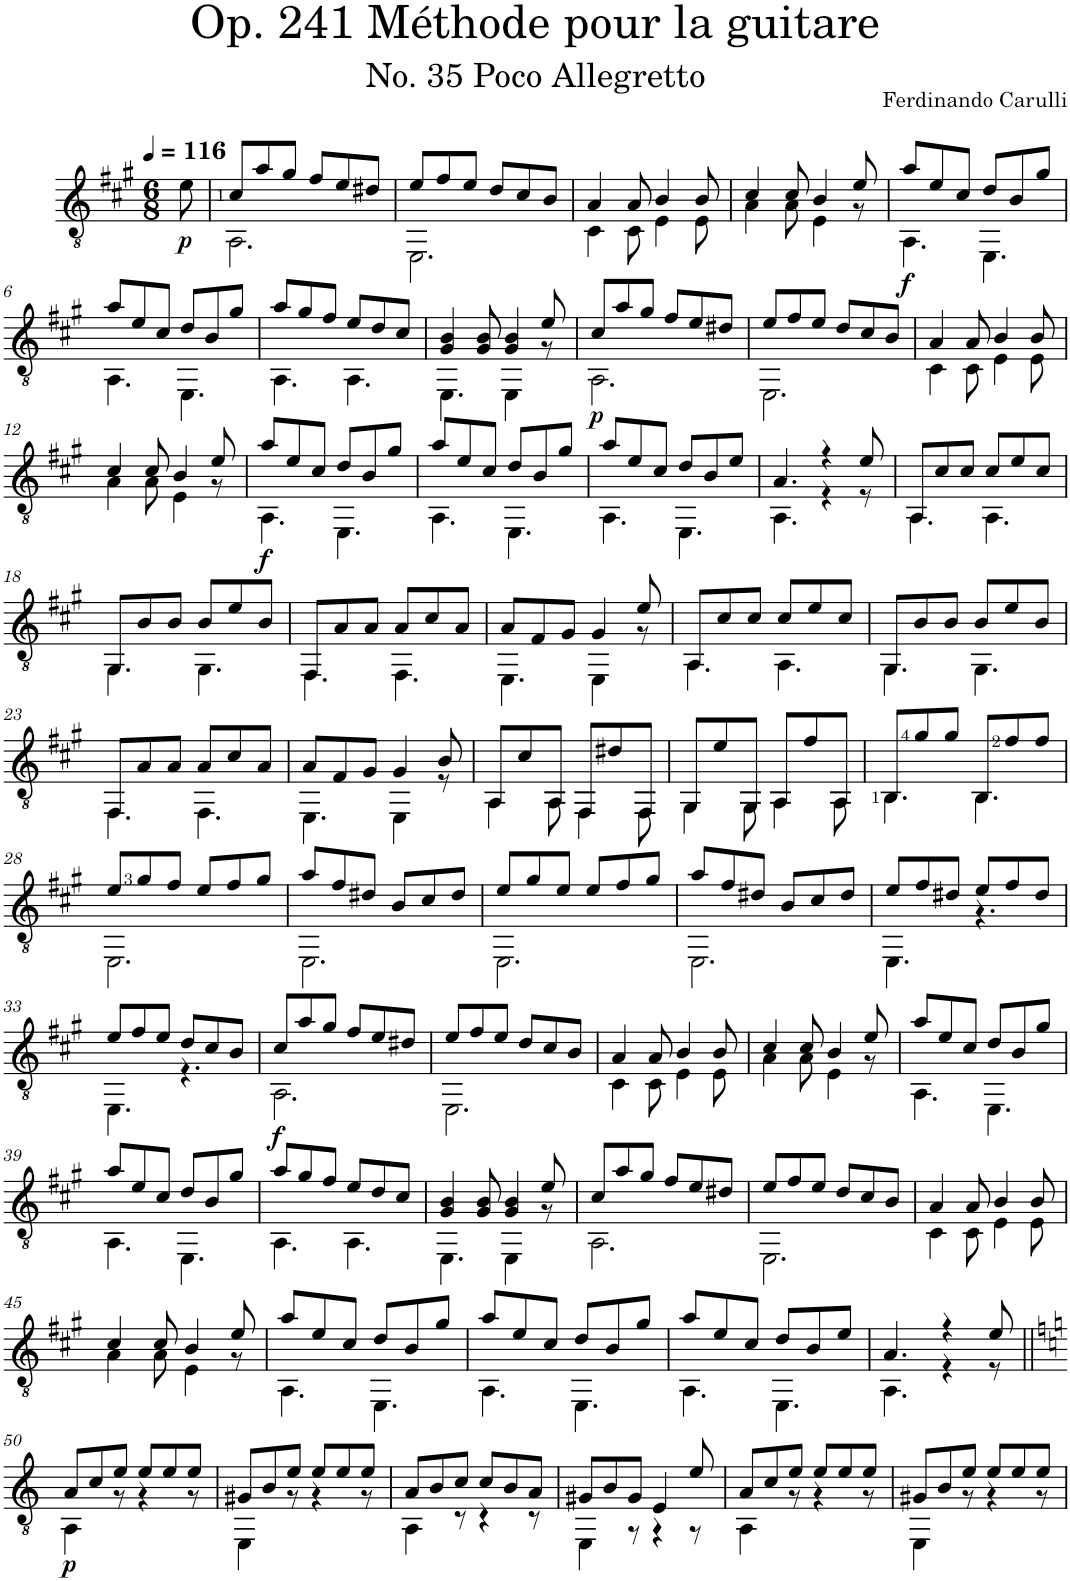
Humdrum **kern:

**kern	**dynam
*part1	*part1
*staff1	*staff1
*I"Classical Guitar	*
*clefGv2	*
*k[f#c#g#]	*
*A:	*
*M6/8	*
*MM116	*
=	=
!	!LO:DY:b
8e\	p
=1	=1
*^	*
8c#/L	2.AA\	.
8a/	.	.
8g#/J	.	.
8f#/L	.	.
8e/	.	.
8d#X/J	.	.
=2	=2	=2
8e/L	2.EE\	.
8f#/	.	.
8e/J	.	.
8d/L	.	.
8c#/	.	.
8B/J	.	.
=3	=3	=3
4A/	4C#\	.
8A/	8C#\	.
4B/	4E\	.
8B/	8E\	.
=4	=4	=4
4c#/	4A\	.
8c#/	8A\	.
4B/	4E\	.
8e/	8r	.
=5	=5	=5
!	!	!LO:DY:b
8a/L	4.AA\	f
8e/	.	.
8c#/J	.	.
8d/L	4.EE\	.
8B/	.	.
8g#/J	.	.
!!LO:LB:g=z	!!
=6	=6	=6
8a/L	4.AA\	.
8e/	.	.
8c#/J	.	.
8d/L	4.EE\	.
8B/	.	.
8g#/J	.	.
=7	=7	=7
8a/L	4.AA\	.
8g#/	.	.
8f#/J	.	.
8e/L	4.AA\	.
8d/	.	.
8c#/J	.	.
=8	=8	=8
4G#/ 4B/	4.EE\	.
8G#/ 8B/	.	.
4G#/ 4B/	4EE\	.
8e/	8r	.
=9	=9	=9
!	!	!LO:DY:b
8c#/L	2.AA\	p
8a/	.	.
8g#/J	.	.
8f#/L	.	.
8e/	.	.
8d#X/J	.	.
=10	=10	=10
8e/L	2.EE\	.
8f#/	.	.
8e/J	.	.
8d/L	.	.
8c#/	.	.
8B/J	.	.
=11	=11	=11
4A/	4C#\	.
8A/	8C#\	.
4B/	4E\	.
8B/	8E\	.
!!LO:LB:g=z	!!
=12	=12	=12
4c#/	4A\	.
8c#/	8A\	.
4B/	4E\	.
8e/	8r	.
=13	=13	=13
!	!	!LO:DY:b
8a/L	4.AA\	f
8e/	.	.
8c#/J	.	.
8d/L	4.EE\	.
8B/	.	.
8g#/J	.	.
=14	=14	=14
8a/L	4.AA\	.
8e/	.	.
8c#/J	.	.
8d/L	4.EE\	.
8B/	.	.
8g#/J	.	.
=15	=15	=15
8a/L	4.AA\	.
8e/	.	.
8c#/J	.	.
8d/L	4.EE\	.
8B/	.	.
8e/J	.	.
=16	=16	=16
4.A/	4.AA\	.
4r	4r	.
8e/	8r	.
=17	=17	=17
8AA/L	4.AA\	.
8c#/	.	.
8c#/J	.	.
8c#/L	4.AA\	.
8e/	.	.
8c#/J	.	.
!!LO:LB:g=z	!!
=18	=18	=18
8GG#/L	4.GG#\	.
8B/	.	.
8B/J	.	.
8B/L	4.GG#\	.
8e/	.	.
8B/J	.	.
=19	=19	=19
8FF#/L	4.FF#\	.
8A/	.	.
8A/J	.	.
8A/L	4.FF#\	.
8c#/	.	.
8A/J	.	.
=20	=20	=20
8A/L	4.EE\	.
8F#/	.	.
8G#/J	.	.
4G#/	4EE\	.
8e/	8r	.
=21	=21	=21
8AA/L	4.AA\	.
8c#/	.	.
8c#/J	.	.
8c#/L	4.AA\	.
8e/	.	.
8c#/J	.	.
=22	=22	=22
8GG#/L	4.GG#\	.
8B/	.	.
8B/J	.	.
8B/L	4.GG#\	.
8e/	.	.
8B/J	.	.
!!LO:LB:g=z	!!
=23	=23	=23
8FF#/L	4.FF#\	.
8A/	.	.
8A/J	.	.
8A/L	4.FF#\	.
8c#/	.	.
8A/J	.	.
=24	=24	=24
8A/L	4.EE\	.
8F#/	.	.
8G#/J	.	.
4G#/	4EE\	.
8B/	8r	.
=25	=25	=25
8AA/L	4AA\	.
8c#/	.	.
8AA/J	8AA\	.
8FF#/L	4FF#\	.
8d#X/	.	.
8FF#/J	8FF#\	.
=26	=26	=26
8GG#/L	4GG#\	.
8e/	.	.
8GG#/J	8GG#\	.
8AA/L	4AA\	.
8f#/	.	.
8AA/J	8AA\	.
=27	=27	=27
8BB/L	4.BB\	.
8g#/	.	.
8g#/J	.	.
8BB/L	4.BB\	.
8f#/	.	.
8f#/J	.	.
!!LO:LB:g=z	!!
=28	=28	=28
8e/L	2.EE\	.
8g#/	.	.
8f#/J	.	.
8e/L	.	.
8f#/	.	.
8g#/J	.	.
=29	=29	=29
8a/L	2.EE\	.
8f#/	.	.
8d#X/J	.	.
8B/L	.	.
8c#/	.	.
8d#/J	.	.
=30	=30	=30
8e/L	2.EE\	.
8g#/	.	.
8e/J	.	.
8e/L	.	.
8f#/	.	.
8g#/J	.	.
=31	=31	=31
8a/L	2.EE\	.
8f#/	.	.
8d#X/J	.	.
8B/L	.	.
8c#/	.	.
8d#/J	.	.
=32	=32	=32
8e/L	4.EE\	.
8f#/	.	.
8d#X/J	.	.
8e/L	4.r	.
8f#/	.	.
8d#/J	.	.
!!LO:LB:g=z	!!
=33	=33	=33
8e/L	4.EE\	.
8f#/	.	.
8e/J	.	.
8d/L	4.r	.
8c#/	.	.
8B/J	.	.
=34	=34	=34
!	!	!LO:DY:b
8c#/L	2.AA\	f
8a/	.	.
8g#/J	.	.
8f#/L	.	.
8e/	.	.
8d#X/J	.	.
=35	=35	=35
8e/L	2.EE\	.
8f#/	.	.
8e/J	.	.
8d/L	.	.
8c#/	.	.
8B/J	.	.
=36	=36	=36
4A/	4C#\	.
8A/	8C#\	.
4B/	4E\	.
8B/	8E\	.
=37	=37	=37
4c#/	4A\	.
8c#/	8A\	.
4B/	4E\	.
8e/	8r	.
=38	=38	=38
8a/L	4.AA\	.
8e/	.	.
8c#/J	.	.
8d/L	4.EE\	.
8B/	.	.
8g#/J	.	.
!!LO:LB:g=z	!!
=39	=39	=39
8a/L	4.AA\	.
8e/	.	.
8c#/J	.	.
8d/L	4.EE\	.
8B/	.	.
8g#/J	.	.
=40	=40	=40
8a/L	4.AA\	.
8g#/	.	.
8f#/J	.	.
8e/L	4.AA\	.
8d/	.	.
8c#/J	.	.
=41	=41	=41
4G#/ 4B/	4.EE\	.
8G#/ 8B/	.	.
4G#/ 4B/	4EE\	.
8e/	8r	.
=42	=42	=42
8c#/L	2.AA\	.
8a/	.	.
8g#/J	.	.
8f#/L	.	.
8e/	.	.
8d#X/J	.	.
=43	=43	=43
8e/L	2.EE\	.
8f#/	.	.
8e/J	.	.
8d/L	.	.
8c#/	.	.
8B/J	.	.
=44	=44	=44
4A/	4C#\	.
8A/	8C#\	.
4B/	4E\	.
8B/	8E\	.
!!LO:LB:g=z	!!
=45	=45	=45
4c#/	4A\	.
8c#/	8A\	.
4B/	4E\	.
8e/	8r	.
=46	=46	=46
8a/L	4.AA\	.
8e/	.	.
8c#/J	.	.
8d/L	4.EE\	.
8B/	.	.
8g#/J	.	.
=47	=47	=47
8a/L	4.AA\	.
8e/	.	.
8c#/J	.	.
8d/L	4.EE\	.
8B/	.	.
8g#/J	.	.
=48	=48	=48
8a/L	4.AA\	.
8e/	.	.
8c#/J	.	.
8d/L	4.EE\	.
8B/	.	.
8e/J	.	.
=49	=49	=49
4.A/	4.AA\	.
4r	4r	.
8e/	8r	.
!!LO:LB:g=z	!!
=50||	=50||	=50||
*k[]	*	*
*a:	*	*
!	!	!LO:DY:b
8A/L	4AA\	p
8c/	.	.
8e/J	8r	.
8e/L	4r	.
8e/	.	.
8e/J	8r	.
=51	=51	=51
8G#X/L	4EE\	.
8B/	.	.
8e/J	8r	.
8e/L	4r	.
8e/	.	.
8e/J	8r	.
=52	=52	=52
8A/L	4AA\	.
8B/	.	.
8c/J	8r	.
8c/L	4r	.
8B/	.	.
8A/J	8r	.
=53	=53	=53
8G#X/L	4EE\	.
8B/	.	.
8G#/J	8r	.
4E/	4r	.
8e/	8r	.
=54	=54	=54
8A/L	4AA\	.
8c/	.	.
8e/J	8r	.
8e/L	4r	.
8e/	.	.
8e/J	8r	.
=55	=55	=55
8G#X/L	4EE\	.
8B/	.	.
8e/J	8r	.
8e/L	4r	.
8e/	.	.
8e/J	8r	.
*v	*v	*
=	=
*-	*-
